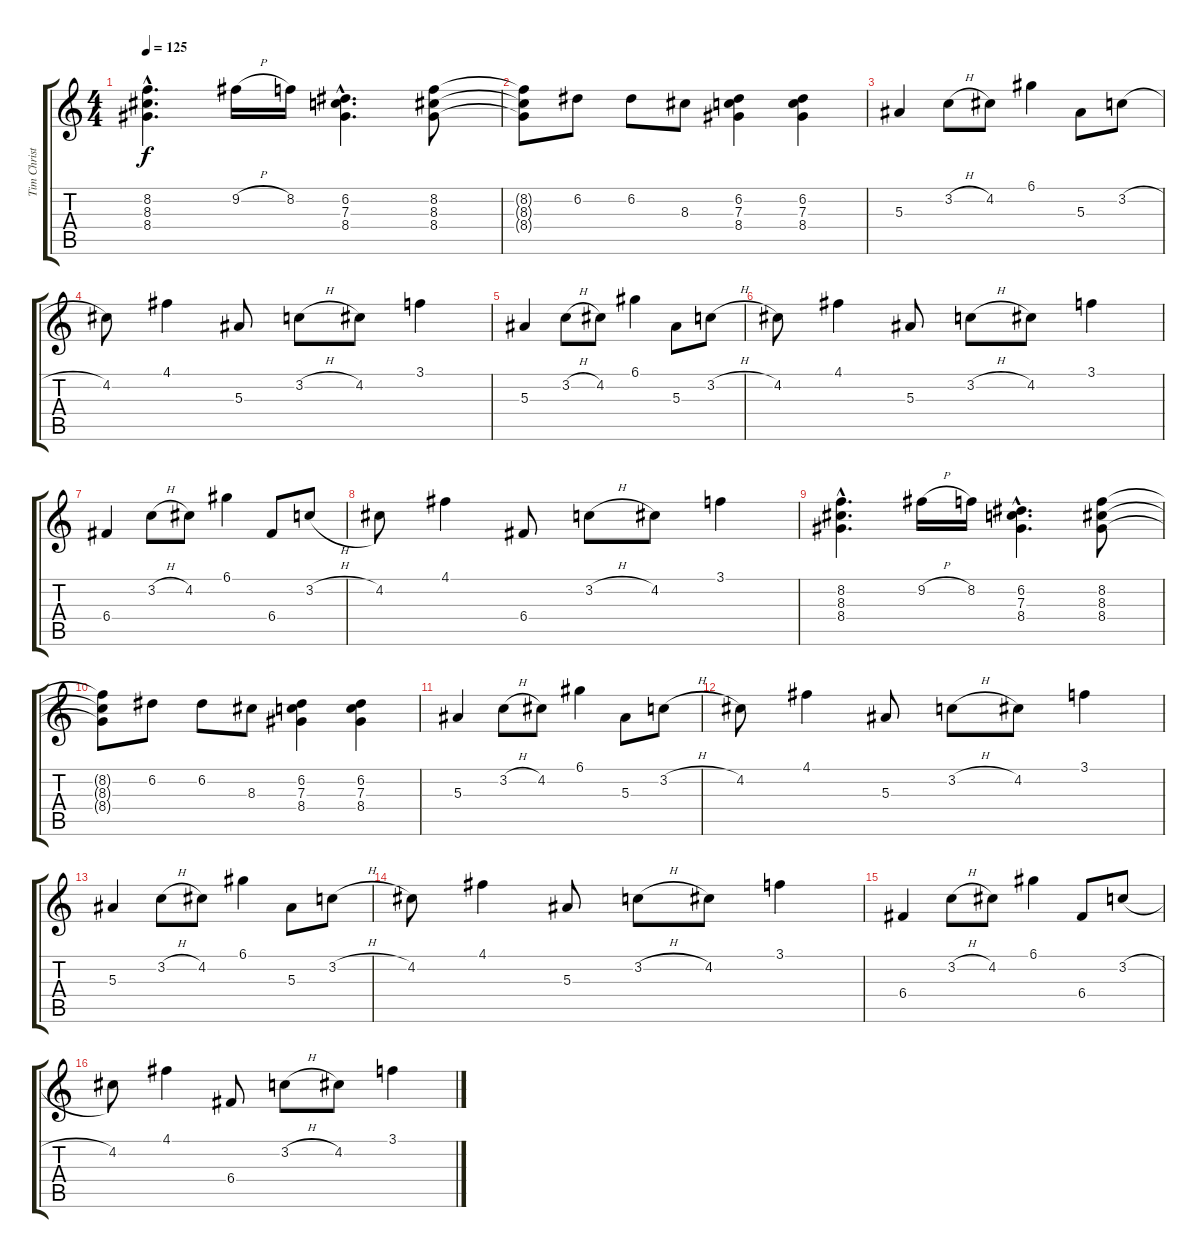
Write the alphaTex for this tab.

\track ("Tim Christensen - Guitar II" "Tim Christ") {instrument overdrivenguitar}
\staff {score tabs}
\tuning (D4 A3 F3 C3 G2 D2) {hide}
\ts (4 4)
\tempo 125
\clef g2
\ks c
(8.2{hac} 8.3{hac} 8.4{hac}).4{d dy f} 9.2{h}.16 8.2.16 (6.2{hac} 7.3{hac} 8.4{hac}).4{d} (8.2 8.3 8.4).8 |
(8.2{t} 8.3{t} 8.4{t}).8 6.2.8 6.2.8 8.3.8 (6.2 7.3 8.4).4 (6.2 7.3 8.4).4 |
5.3.4 3.2{h}.8 4.2.8 6.1.4 5.3.8 3.2{h}.8 |
4.2.8 4.1.4 5.3.8 3.2{h}.8 4.2.8 3.1.4 |
5.3.4 3.2{h}.8 4.2.8 6.1.4 5.3.8 3.2{h}.8 |
4.2.8 4.1.4 5.3.8 3.2{h}.8 4.2.8 3.1.4 |
6.4.4 3.2{h}.8 4.2.8 6.1.4 6.4.8 3.2{h}.8 |
4.2.8 4.1.4 6.4.8 3.2{h}.8 4.2.8 3.1.4 |
(8.2{hac} 8.3{hac} 8.4{hac}).4{d} 9.2{h}.16 8.2.16 (6.2{hac} 7.3{hac} 8.4{hac}).4{d} (8.2 8.3 8.4).8 |
(8.2{t} 8.3{t} 8.4{t}).8 6.2.8 6.2.8 8.3.8 (6.2 7.3 8.4).4 (6.2 7.3 8.4).4 |
5.3.4 3.2{h}.8 4.2.8 6.1.4 5.3.8 3.2{h}.8 |
4.2.8 4.1.4 5.3.8 3.2{h}.8 4.2.8 3.1.4 |
5.3.4 3.2{h}.8 4.2.8 6.1.4 5.3.8 3.2{h}.8 |
4.2.8 4.1.4 5.3.8 3.2{h}.8 4.2.8 3.1.4 |
6.4.4 3.2{h}.8 4.2.8 6.1.4 6.4.8 3.2{h}.8 |
4.2.8 4.1.4 6.4.8 3.2{h}.8 4.2.8 3.1.4
